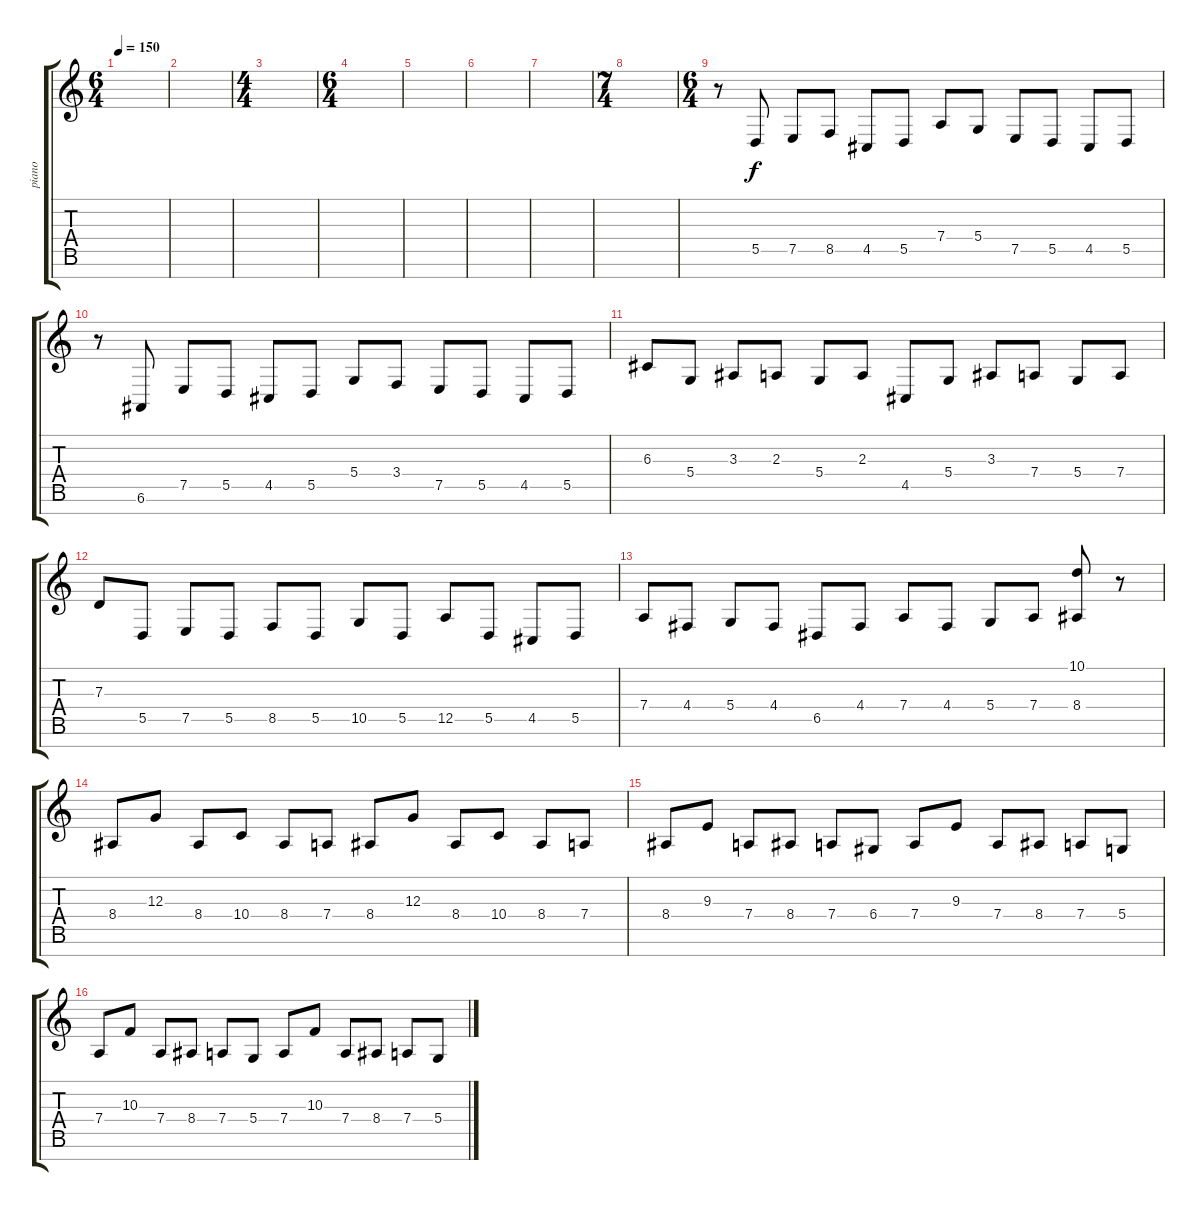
\track ("piano" "piano") {instrument acousticgrandpiano}
\staff {score tabs}
\tuning (E4 B3 G3 D3 A2 E2 B1) {hide}
\ts (6 4)
\tempo 150
\clef g2
\ks c
|
|
\ts (4 4)
|
\ts (6 4)
|
|
|
|
\ts (7 4)
|
\ts (6 4)
r.8{balance 3 instrument harpsichord} 5.5.8 7.5.8 8.5.8 4.5.8 5.5.8 7.4.8 5.4.8 7.5.8 5.5.8 4.5.8 5.5.8 |
r.8 6.6.8 7.5.8 5.5.8 4.5.8 5.5.8 5.4.8 3.4.8 7.5.8 5.5.8 4.5.8 5.5.8 |
6.3.8 5.4.8 3.3.8 2.3.8 5.4.8 2.3.8 4.5.8 5.4.8 3.3.8 7.4.8 5.4.8 7.4.8 |
7.3.8 5.5.8 7.5.8 5.5.8 8.5.8 5.5.8 10.5.8 5.5.8 12.5.8 5.5.8 4.5.8 5.5.8 |
7.4.8 4.4.8 5.4.8 4.4.8 6.5.8 4.4.8 7.4.8 4.4.8 5.4.8 7.4.8 (10.1 8.4).8 r.8 |
8.4.8 12.3.8 8.4.8 10.4.8 8.4.8 7.4.8 8.4.8 12.3.8 8.4.8 10.4.8 8.4.8 7.4.8 |
8.4.8 9.3.8 7.4.8 8.4.8 7.4.8 6.4.8 7.4.8 9.3.8 7.4.8 8.4.8 7.4.8 5.4.8 |
7.4.8 10.3.8 7.4.8 8.4.8 7.4.8 5.4.8 7.4.8 10.3.8 7.4.8 8.4.8 7.4.8 5.4.8
